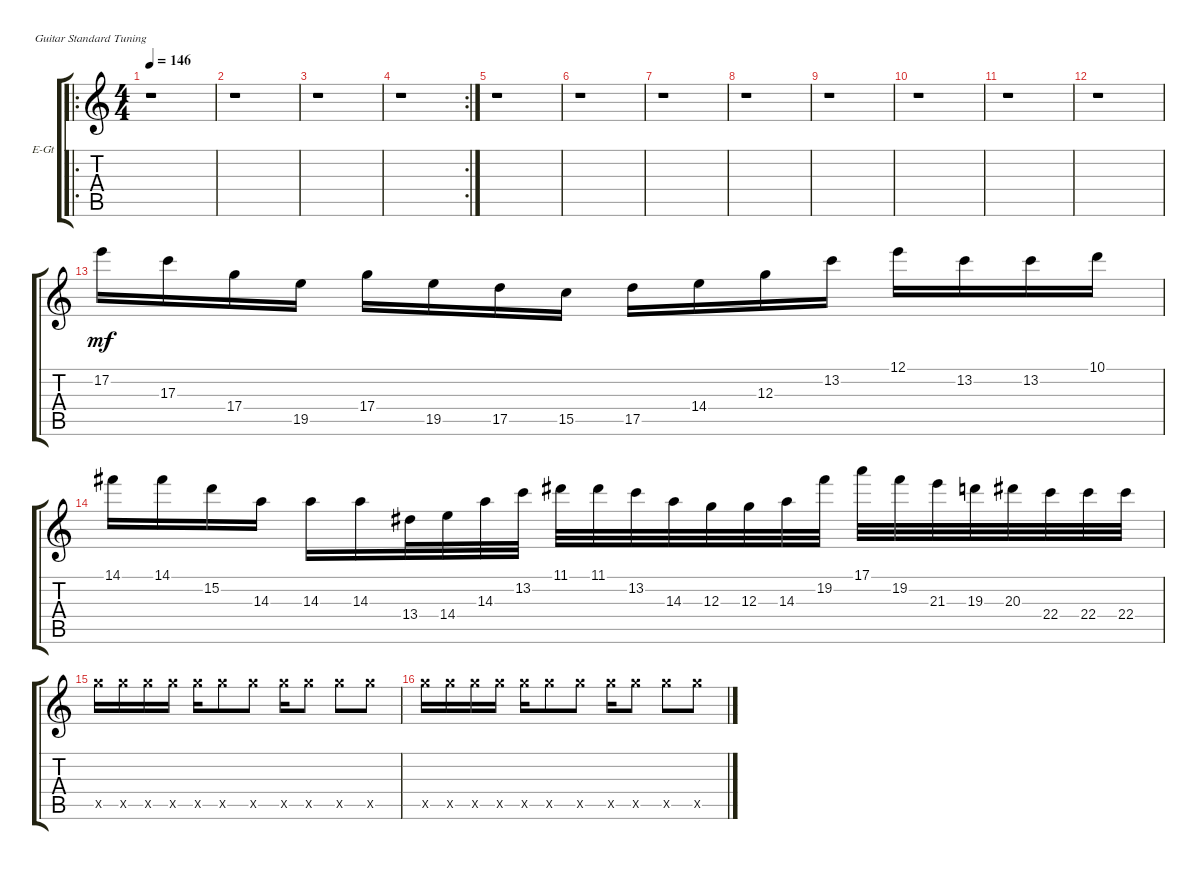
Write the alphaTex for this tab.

\defaultSystemsLayout 4
\bracketExtendMode groupsimilarinstruments
\multiBarRest
\firstSystemTrackNameOrientation horizontal
\otherSystemsTrackNameOrientation horizontal
\track ("Lead" "E-Gt") {instrument distortionguitar}
\staff {score tabs}
\tuning (E4 B3 G3 D3 A2 E2)
\ro
\ts (4 4)
\tempo 146
\clef g2
\ks c
r.1{dy mf instrument distortionguitar} |
r.1 |
r.1 |
\rc 2
r.1 |
r.1 |
r.1 |
r.1 |
r.1 |
r.1 |
r.1 |
r.1 |
r.1 |
17.2.16 17.3.16 17.4.16 19.5.16 17.4.16 19.5.16 17.5.16 15.5.16 17.5.16 14.4.16 12.3.16 13.2.16 12.1.16 13.2.16 13.2.16 10.1.16 |
14.1.16 14.1.16 15.2.16 14.3.16 14.3.16 14.3.16 13.4.32 14.4.32 14.3.32 13.2.32 11.1.32 11.1.32 13.2.32 14.3.32 12.3.32 12.3.32 14.3.32 19.2.32 17.1.32 19.2.32 21.3.32 19.3.32 20.3.32 22.4.32 22.4.32 22.4.32 |
22.5{x}.16 22.5{x}.16 22.5{x}.16 22.5{x}.16 22.5{x}.16 22.5{x}.8 22.5{x}.8 22.5{x}.16 22.5{x}.8 22.5{x}.8 22.5{x}.8 |
22.5{x}.16 22.5{x}.16 22.5{x}.16 22.5{x}.16 22.5{x}.16 22.5{x}.8 22.5{x}.8 22.5{x}.16 22.5{x}.8 22.5{x}.8 22.5{x}.8
